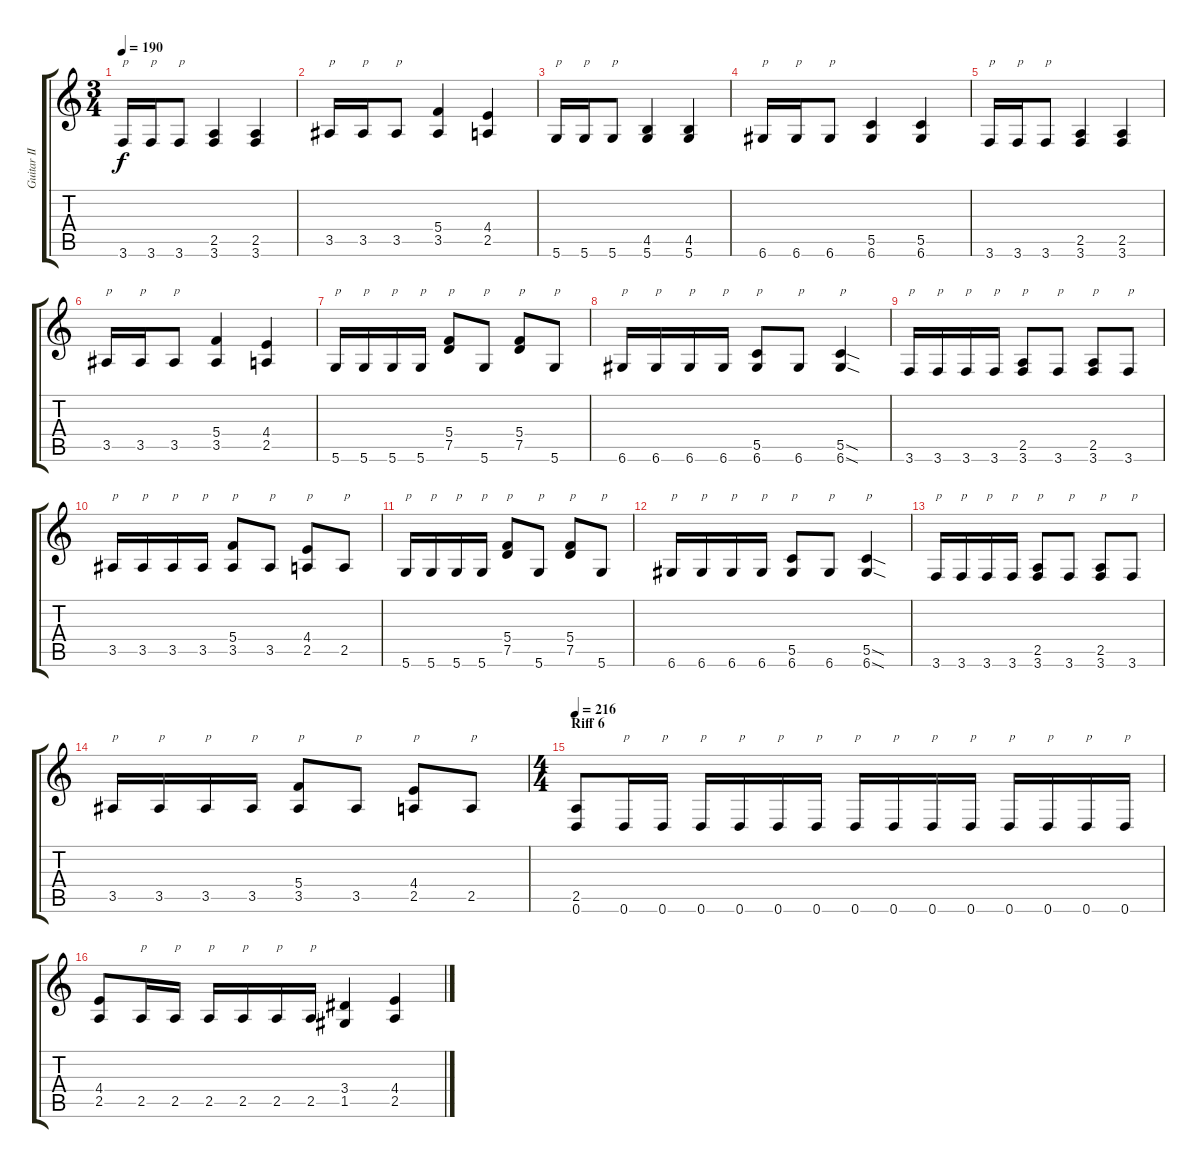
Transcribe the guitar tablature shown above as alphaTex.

\track ("Guitar II" "Guitar II") {instrument distortionguitar}
\staff {score tabs}
\tuning (D4 A3 F3 C3 G2 D2) {hide}
\ts (3 4)
\tempo 190
\clef g2
\ks c
3.6.16{txt "p" dy f} 3.6.16{txt "p"} 3.6.8{txt "p"} (2.5 3.6).4 (2.5 3.6).4 |
3.5.16{txt "p"} 3.5.16{txt "p"} 3.5.8{txt "p"} (5.4 3.5).4 (4.4 2.5).4 |
5.6.16{txt "p"} 5.6.16{txt "p"} 5.6.8{txt "p"} (4.5 5.6).4 (4.5 5.6).4 |
6.6.16{txt "p"} 6.6.16{txt "p"} 6.6.8{txt "p"} (5.5 6.6).4 (5.5 6.6).4 |
3.6.16{txt "p"} 3.6.16{txt "p"} 3.6.8{txt "p"} (2.5 3.6).4 (2.5 3.6).4 |
3.5.16{txt "p"} 3.5.16{txt "p"} 3.5.8{txt "p"} (5.4 3.5).4 (4.4 2.5).4 |
5.6.16{txt "p"} 5.6.16{txt "p"} 5.6.16{txt "p"} 5.6.16{txt "p"} (5.4 7.5).8{txt "p"} 5.6.8{txt "p"} (5.4 7.5).8{txt "p"} 5.6.8{txt "p"} |
6.6.16{txt "p"} 6.6.16{txt "p"} 6.6.16{txt "p"} 6.6.16{txt "p"} (5.5 6.6).8{txt "p"} 6.6.8{txt "p"} (5.5{sod} 6.6{sod}).4{txt "p"} |
3.6.16{txt "p"} 3.6.16{txt "p"} 3.6.16{txt "p"} 3.6.16{txt "p"} (2.5 3.6).8{txt "p"} 3.6.8{txt "p"} (2.5 3.6).8{txt "p"} 3.6.8{txt "p"} |
3.5.16{txt "p"} 3.5.16{txt "p"} 3.5.16{txt "p"} 3.5.16{txt "p"} (5.4 3.5).8{txt "p"} 3.5.8{txt "p"} (4.4 2.5).8{txt "p"} 2.5.8{txt "p"} |
5.6.16{txt "p"} 5.6.16{txt "p"} 5.6.16{txt "p"} 5.6.16{txt "p"} (5.4 7.5).8{txt "p"} 5.6.8{txt "p"} (5.4 7.5).8{txt "p"} 5.6.8{txt "p"} |
6.6.16{txt "p"} 6.6.16{txt "p"} 6.6.16{txt "p"} 6.6.16{txt "p"} (5.5 6.6).8{txt "p"} 6.6.8{txt "p"} (5.5{sod} 6.6{sod}).4{txt "p"} |
3.6.16{txt "p"} 3.6.16{txt "p"} 3.6.16{txt "p"} 3.6.16{txt "p"} (2.5 3.6).8{txt "p"} 3.6.8{txt "p"} (2.5 3.6).8{txt "p"} 3.6.8{txt "p"} |
3.5.16{txt "p"} 3.5.16{txt "p"} 3.5.16{txt "p"} 3.5.16{txt "p"} (5.4 3.5).8{txt "p"} 3.5.8{txt "p"} (4.4 2.5).8{txt "p"} 2.5.8{txt "p"} |
\ts (4 4)
\section ("" "Riff 6")
\tempo 216
(2.5 0.6).8 0.6.16{txt "p"} 0.6.16{txt "p"} 0.6.16{txt "p"} 0.6.16{txt "p"} 0.6.16{txt "p"} 0.6.16{txt "p"} 0.6.16{txt "p"} 0.6.16{txt "p"} 0.6.16{txt "p"} 0.6.16{txt "p"} 0.6.16{txt "p"} 0.6.16{txt "p"} 0.6.16{txt "p"} 0.6.16{txt "p"} |
(4.4 2.5).8 2.5.16{txt "p"} 2.5.16{txt "p"} 2.5.16{txt "p"} 2.5.16{txt "p"} 2.5.16{txt "p"} 2.5.16{txt "p"} (3.4 1.5).4 (4.4 2.5).4
